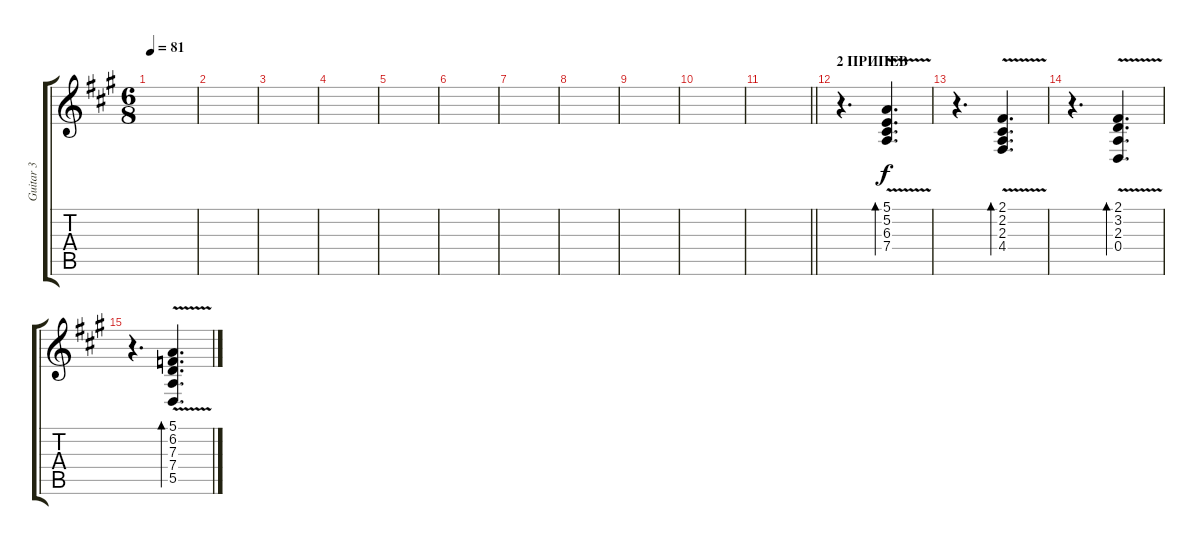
\track ("Guitar 3" "Guitar 3") {instrument lead5charang}
\staff {score tabs}
\tuning (E4 B3 G3 D3 A2 E2) {hide}
\ts (6 8)
\tempo 81
\clef g2
\ks a
|
|
|
|
|
|
|
|
|
|
\barLineRight lightlight
|
\section ("" "2 ПРИПЕВ")
r.4{d} (5.1{v} 5.2{v} 6.3{v} 7.4{v}).4{d bd 240} |
r.4{d} (2.1{v} 2.2{v} 2.3{v} 4.4{v}).4{d bd 240} |
r.4{d} (2.1{v} 3.2{v} 2.3{v} 0.4{v}).4{d bd 240} |
r.4{d} (5.1{v} 6.2{v} 7.3{v} 7.4{v} 5.5{v}).4{d bd 240}
